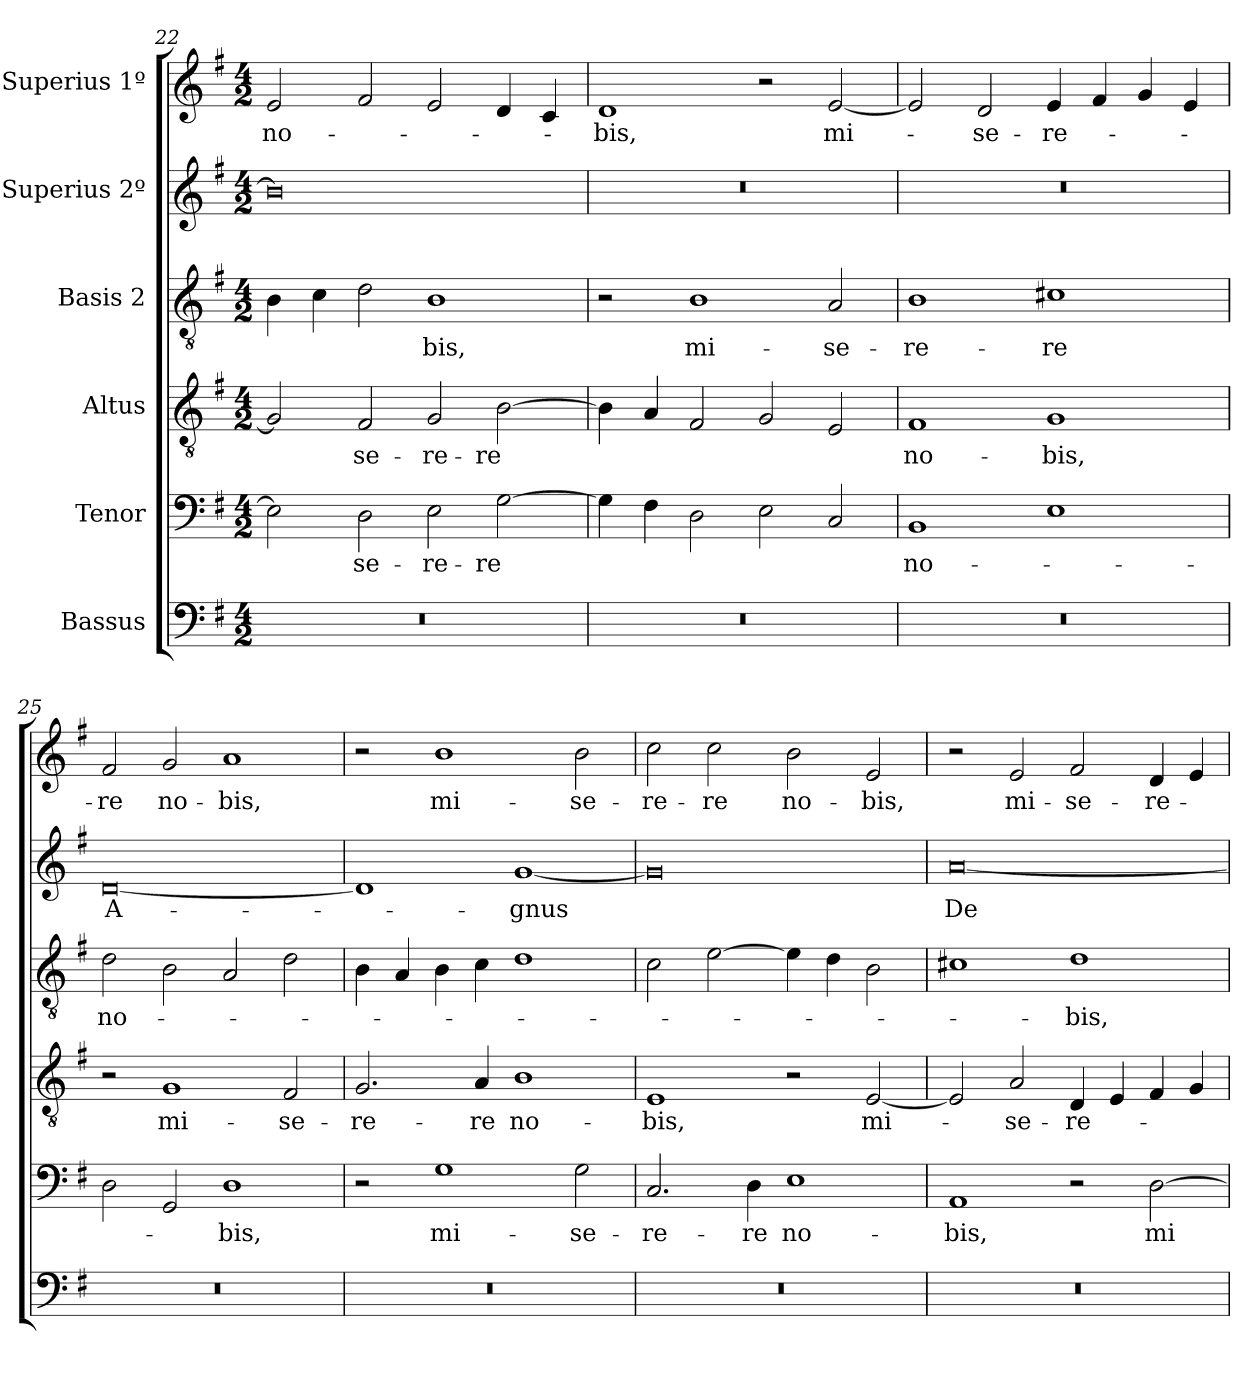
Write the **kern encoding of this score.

**kern	**kern	**text	**kern	**text	**kern	**text	**kern	**text	**kern	**text
*part6	*part5	*part5	*part4	*part4	*part3	*part3	*part2	*part2	*part1	*part1
*staff6	*staff5	*staff5	*staff4	*staff4	*staff3	*staff3	*staff2	*staff2	*staff1	*staff1
*I"Bassus	*I"Tenor	*	*I"Altus	*	*I"Basis 2	*	*I"Superius 2º	*	*I"Superius 1º	*
*clefF4	*clefF4	*	*clefGv2	*	*clefGv2	*	*clefG2	*	*clefG2	*
*k[f#]	*k[f#]	*	*k[f#]	*	*k[f#]	*	*k[f#]	*	*k[f#]	*
*M4/2	*M4/2	*	*M4/2	*	*M4/2	*	*M4/2	*	*M4/2	*
=22	=22	=22	=22	=22	=22	=22	=22	=22	=22	=22
0r	2E\]	.	2G/]	.	4B\	.	0b\]	.	2e/	no-
.	.	.	.	.	4c\	.	.	.	.	.
.	2D\	-se-	2F#/	-se-	2d\	.	.	.	2f#/	.
.	2E\	-re-	2G/	-re-	1B\	-bis,	.	.	2e/	.
.	[2G\	-re	[2B\	-re	.	.	.	.	4d/	.
.	.	.	.	.	.	.	.	.	4c/	.
=23	=23	=23	=23	=23	=23	=23	=23	=23	=23	=23
0r	4G\]	.	4B\]	.	2r	.	0r	.	1d/	-bis,
.	4F#\	.	4A/	.	.	.	.	.	.	.
.	2D\	.	2F#/	.	1B\	mi-	.	.	.	.
.	2E\	.	2G/	.	.	.	.	.	2r	.
.	2C/	.	2E/	.	2A/	-se-	.	.	[2e/	mi-
=24	=24	=24	=24	=24	=24	=24	=24	=24	=24	=24
0r	1BB/	no-	1F#/	no-	1B\	-re-	0r	.	2e/]	.
.	.	.	.	.	.	.	.	.	2d/	-se-
.	1E\	.	1G/	-bis,	1c#X\	-re	.	.	4e/	-re-
.	.	.	.	.	.	.	.	.	4f#/	.
.	.	.	.	.	.	.	.	.	4g/	.
.	.	.	.	.	.	.	.	.	4e/	.
=25	=25	=25	=25	=25	=25	=25	=25	=25	=25	=25
0r	2D\	.	2r	.	2d\	no-	[0d/	A-	2f#/	-re
.	2GG/	.	1G/	mi-	2B\	.	.	.	2g/	no-
.	1D\	-bis,	.	.	2A/	.	.	.	1a/	-bis,
.	.	.	2F#/	-se-	2d\	.	.	.	.	.
=26	=26	=26	=26	=26	=26	=26	=26	=26	=26	=26
0r	2r	.	2.G/	-re-	4B\	.	1d/]	.	2r	.
.	.	.	.	.	4A/	.	.	.	.	.
.	1G\	mi-	.	.	4B\	.	.	.	1b\	mi-
.	.	.	4A/	-re	4c\	.	.	.	.	.
.	.	.	1B\	no-	1d\	.	[1g/	-gnus	.	.
.	2G\	-se-	.	.	.	.	.	.	2b\	-se-
=27	=27	=27	=27	=27	=27	=27	=27	=27	=27	=27
0r	2.C/	-re-	1E/	-bis,	2c\	.	0g/]	.	2cc\	-re-
.	.	.	.	.	[2e\	.	.	.	2cc\	-re
.	4D\	-re	.	.	.	.	.	.	.	.
.	1E\	no-	2r	.	4e\]	.	.	.	2b\	no-
.	.	.	.	.	4d\	.	.	.	.	.
.	.	.	[2E/	mi-	2B\	.	.	.	2e/	-bis,
=28	=28	=28	=28	=28	=28	=28	=28	=28	=28	=28
0r	1AA/	-bis,	2E/]	.	1c#X\	.	[0a/	De-	2r	.
.	.	.	2A/	-se-	.	.	.	.	2e/	mi-
.	2r	.	4D/	-re-	1d\	-bis,	.	.	2f#/	-se-
.	.	.	4E/	.	.	.	.	.	.	.
.	[2D\	mi-	4F#/	.	.	.	.	.	4d/	-re-
.	.	.	4G/	.	.	.	.	.	4e/	.
=	=	=	=	=	=	=	=	=	=	=
*-	*-	*-	*-	*-	*-	*-	*-	*-	*-	*-
